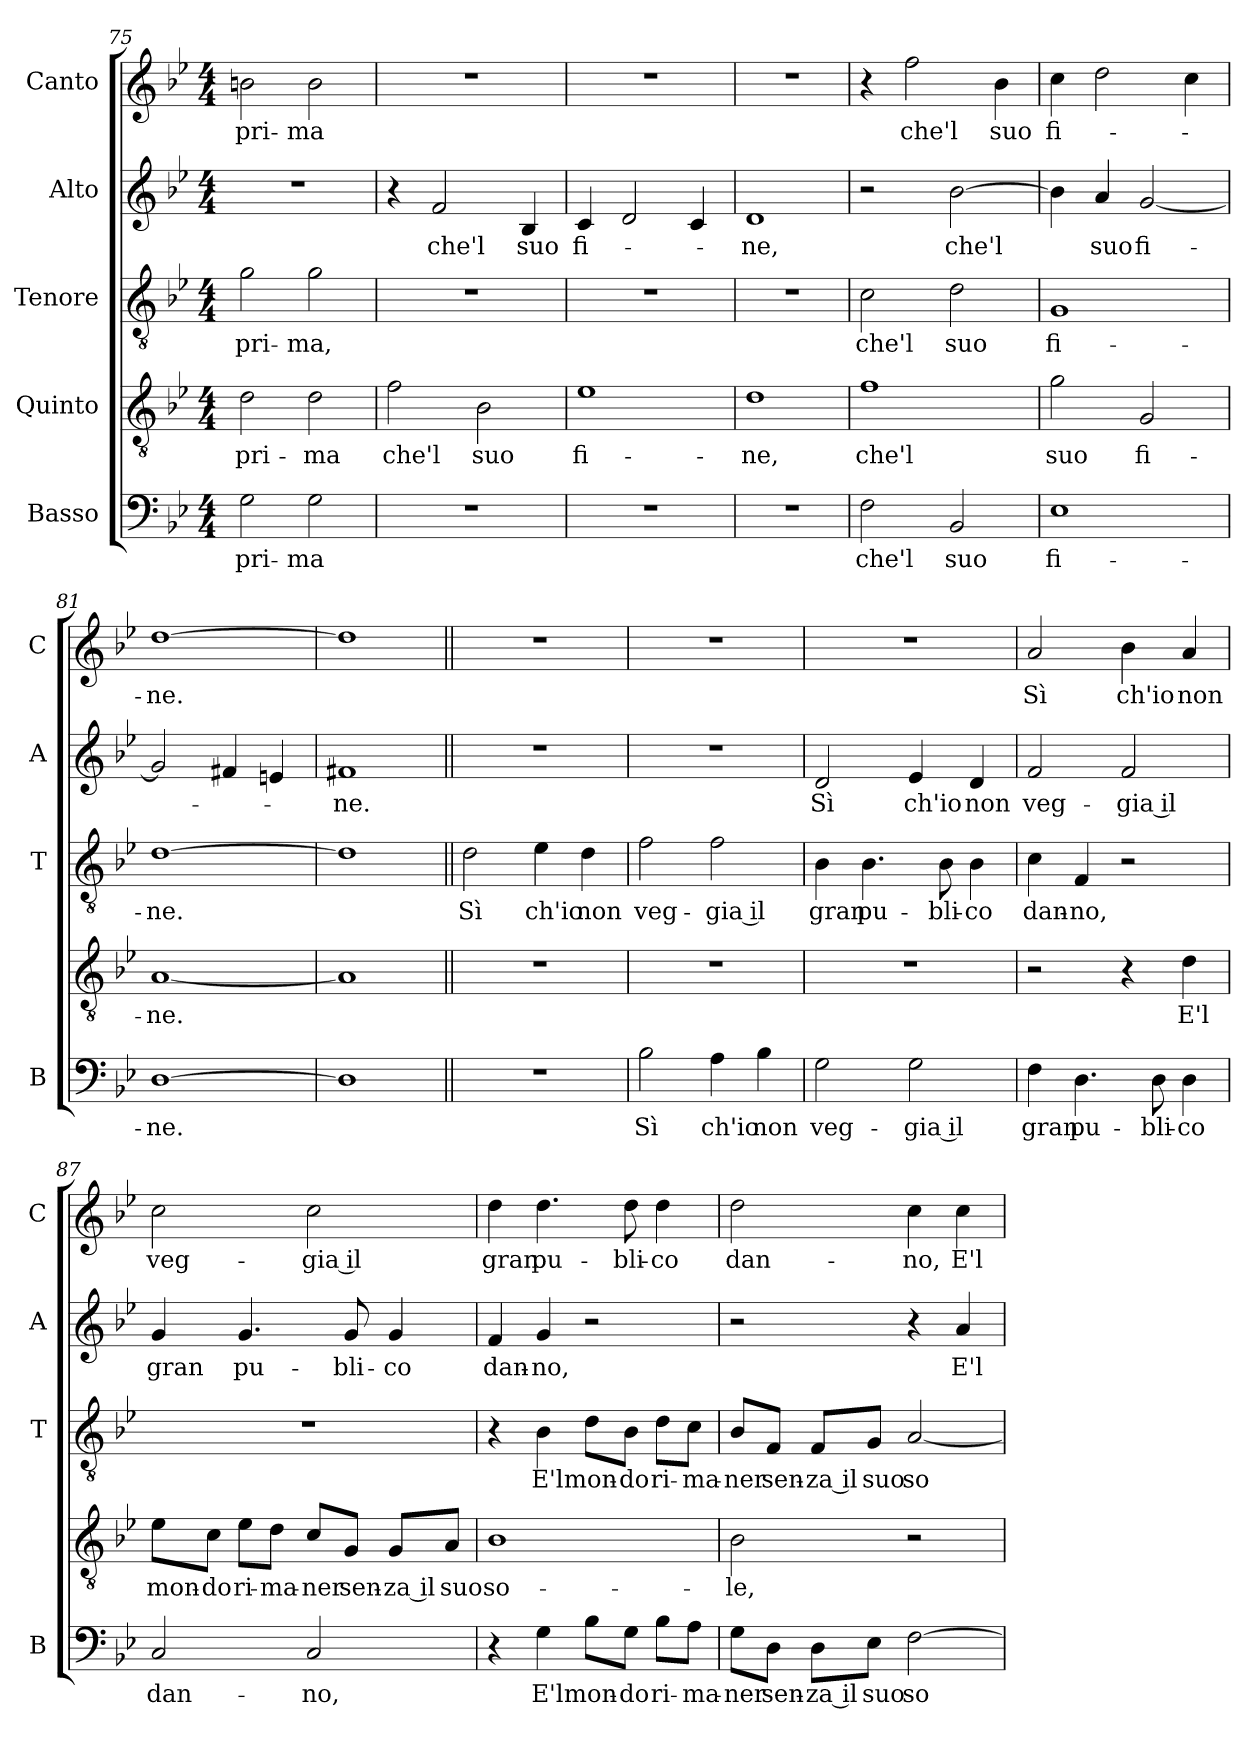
**kern	**text	**kern	**text	**kern	**text	**kern	**text	**kern	**text
*part5	*part5	*part4	*part4	*part3	*part3	*part2	*part2	*part1	*part1
*staff5	*staff5	*staff4	*staff4	*staff3	*staff3	*staff2	*staff2	*staff1	*staff1
*I"Basso	*	*I"Quinto	*	*I"Tenore	*	*I"Alto	*	*I"Canto	*
*I'B	*	*	*	*I'T	*	*I'A	*	*I'C	*
*clefF4	*	*clefGv2	*	*clefGv2	*	*clefG2	*	*clefG2	*
*k[b-e-]	*	*k[b-e-]	*	*k[b-e-]	*	*k[b-e-]	*	*k[b-e-]	*
*B-:	*	*B-:	*	*B-:	*	*B-:	*	*B-:	*
*M4/4	*	*M4/4	*	*M4/4	*	*M4/4	*	*M4/4	*
=75	=75	=75	=75	=75	=75	=75	=75	=75	=75
!	!LO:LY:b	!	!LO:LY:b	!	!LO:LY:b	!	!	!	!LO:LY:b
2G\	pri-	2d\	pri-	2g\	pri-	1r	.	2bn\	pri-
!	!LO:LY:b	!	!LO:LY:b	!	!LO:LY:b	!	!	!	!LO:LY:b
2G\	-ma	2d\	-ma	2g\	-ma,	.	.	2b\	-ma
!!LO:LB:g=z
=76	=76	=76	=76	=76	=76	=76	=76	=76	=76
!	!	!	!LO:LY:b	!	!	!	!	!	!
1r	.	2f\	che'l	1r	.	4r	.	1r	.
!	!	!	!	!	!	!	!LO:LY:b	!	!
.	.	.	.	.	.	2f/	che'l	.	.
!	!	!	!LO:LY:b	!	!	!	!	!	!
.	.	2B-\	suo	.	.	.	.	.	.
!	!	!	!	!	!	!	!LO:LY:b	!	!
.	.	.	.	.	.	4B-/	suo	.	.
=77	=77	=77	=77	=77	=77	=77	=77	=77	=77
!	!	!	!LO:LY:b	!	!	!	!LO:LY:b	!	!
1r	.	1e-	fi-	1r	.	4c/	fi-	1r	.
.	.	.	.	.	.	2d/	.	.	.
.	.	.	.	.	.	4c/	.	.	.
=78	=78	=78	=78	=78	=78	=78	=78	=78	=78
!	!	!	!LO:LY:b	!	!	!	!LO:LY:b	!	!
1r	.	1d	-ne,	1r	.	1d	-ne,	1r	.
=79	=79	=79	=79	=79	=79	=79	=79	=79	=79
!	!LO:LY:b	!	!LO:LY:b	!	!LO:LY:b	!	!	!	!
2F\	che'l	1f	che'l	2c\	che'l	2r	.	4r	.
!	!	!	!	!	!	!	!	!	!LO:LY:b
.	.	.	.	.	.	.	.	2ff\	che'l
!	!LO:LY:b	!	!	!	!LO:LY:b	!	!LO:LY:b	!	!
2BB-/	suo	.	.	2d\	suo	[2b-\	che'l	.	.
!	!	!	!	!	!	!	!	!	!LO:LY:b
.	.	.	.	.	.	.	.	4b-\	suo
=80	=80	=80	=80	=80	=80	=80	=80	=80	=80
!	!LO:LY:b	!	!LO:LY:b	!	!LO:LY:b	!	!	!	!LO:LY:b
1E-	fi-	2g\	suo	1G	fi-	4b-\]	.	4cc\	fi-
!	!	!	!	!	!	!	!LO:LY:b	!	!
.	.	.	.	.	.	4a/	suo	2dd\	.
!	!	!	!LO:LY:b	!	!	!	!LO:LY:b	!	!
.	.	2G/	fi-	.	.	[2g/	fi-	.	.
.	.	.	.	.	.	.	.	4cc\	.
=81	=81	=81	=81	=81	=81	=81	=81	=81	=81
!	!LO:LY:b	!	!LO:LY:b	!	!LO:LY:b	!	!	!	!LO:LY:b
[1D	-ne.	[1A	-ne.	[1d	-ne.	2g/]	.	[1dd	-ne.
.	.	.	.	.	.	4f#X/	.	.	.
.	.	.	.	.	.	4en/	.	.	.
=82	=82	=82	=82	=82	=82	=82	=82	=82	=82
!	!	!	!	!	!	!	!LO:LY:b	!	!
1D]	.	1A]	.	1d]	.	1f#X	-ne.	1dd]	.
!!LO:PB:g=z
=83||	=83||	=83||	=83||	=83||	=83||	=83||	=83||	=83||	=83||
!	!	!	!	!	!LO:LY:b	!	!	!	!
1r	.	1r	.	2d\	Sì	1r	.	1r	.
!	!	!	!	!	!LO:LY:b	!	!	!	!
.	.	.	.	4e-\	ch'io	.	.	.	.
!	!	!	!	!	!LO:LY:b	!	!	!	!
.	.	.	.	4d\	non	.	.	.	.
=84	=84	=84	=84	=84	=84	=84	=84	=84	=84
!	!LO:LY:b	!	!	!	!LO:LY:b	!	!	!	!
2B-\	Sì	1r	.	2f\	veg-	1r	.	1r	.
!	!LO:LY:b	!	!	!	!LO:LY:b	!	!	!	!
4A\	ch'io	.	.	2f\	-gia il	.	.	.	.
!	!LO:LY:b	!	!	!	!	!	!	!	!
4B-\	non	.	.	.	.	.	.	.	.
=85	=85	=85	=85	=85	=85	=85	=85	=85	=85
!	!LO:LY:b	!	!	!	!LO:LY:b	!	!LO:LY:b	!	!
2G\	veg-	1r	.	4B-\	gran	2d/	Sì	1r	.
!	!	!	!	!	!LO:LY:b	!	!	!	!
.	.	.	.	4.B-\	pu-	.	.	.	.
!	!LO:LY:b	!	!	!	!	!	!LO:LY:b	!	!
2G\	-gia il	.	.	.	.	4e-/	ch'io	.	.
!	!	!	!	!	!LO:LY:b	!	!	!	!
.	.	.	.	8B-\	-bli-	.	.	.	.
!	!	!	!	!	!LO:LY:b	!	!LO:LY:b	!	!
.	.	.	.	4B-\	-co	4d/	non	.	.
=86	=86	=86	=86	=86	=86	=86	=86	=86	=86
!	!LO:LY:b	!	!	!	!LO:LY:b	!	!LO:LY:b	!	!LO:LY:b
4F\	gran	2r	.	4c\	dan-	2f/	veg-	2a/	Sì
!	!LO:LY:b	!	!	!	!LO:LY:b	!	!	!	!
4.D\	pu-	.	.	4F/	-no,	.	.	.	.
!	!	!	!	!	!	!	!LO:LY:b	!	!LO:LY:b
.	.	4r	.	2r	.	2f/	-gia il	4b-\	ch'io
!	!LO:LY:b	!	!	!	!	!	!	!	!
8D\	-bli-	.	.	.	.	.	.	.	.
!	!LO:LY:b	!	!LO:LY:b	!	!	!	!	!	!LO:LY:b
4D\	-co	4d\	E'l	.	.	.	.	4a/	non
=87	=87	=87	=87	=87	=87	=87	=87	=87	=87
!	!LO:LY:b	!	!LO:LY:b	!	!	!	!LO:LY:b	!	!LO:LY:b
2C/	dan-	8e-\L	mon-	1r	.	4g/	gran	2cc\	veg-
!	!	!	!LO:LY:b	!	!	!	!	!	!
.	.	8c\J	-do	.	.	.	.	.	.
!	!	!	!LO:LY:b	!	!	!	!LO:LY:b	!	!
.	.	8e-\L	ri-	.	.	4.g/	pu-	.	.
!	!	!	!LO:LY:b	!	!	!	!	!	!
.	.	8d\J	-ma-	.	.	.	.	.	.
!	!LO:LY:b	!	!LO:LY:b	!	!	!	!	!	!LO:LY:b
2C/	-no,	8c/L	-ner	.	.	.	.	2cc\	-gia il
!	!	!	!LO:LY:b	!	!	!	!LO:LY:b	!	!
.	.	8G/J	sen-	.	.	8g/	-bli-	.	.
!	!	!	!LO:LY:b	!	!	!	!LO:LY:b	!	!
.	.	8G/L	-za il	.	.	4g/	-co	.	.
!	!	!	!LO:LY:b	!	!	!	!	!	!
.	.	8A/J	suo	.	.	.	.	.	.
=88	=88	=88	=88	=88	=88	=88	=88	=88	=88
!	!	!	!LO:LY:b	!	!	!	!LO:LY:b	!	!LO:LY:b
4r	.	1B-	so-	4r	.	4f/	dan-	4dd\	gran
!	!LO:LY:b	!	!	!	!LO:LY:b	!	!LO:LY:b	!	!LO:LY:b
4G\	E'l	.	.	4B-\	E'l	4g/	-no,	4.dd\	pu-
!	!LO:LY:b	!	!	!	!LO:LY:b	!	!	!	!
8B-\L	mon-	.	.	8d\L	mon-	2r	.	.	.
!	!LO:LY:b	!	!	!	!LO:LY:b	!	!	!	!LO:LY:b
8G\J	-do	.	.	8B-\J	-do	.	.	8dd\	-bli-
!	!LO:LY:b	!	!	!	!LO:LY:b	!	!	!	!LO:LY:b
8B-\L	ri-	.	.	8d\L	ri-	.	.	4dd\	-co
!	!LO:LY:b	!	!	!	!LO:LY:b	!	!	!	!
8A\J	-ma-	.	.	8c\J	-ma-	.	.	.	.
!!LO:LB:g=z
=89	=89	=89	=89	=89	=89	=89	=89	=89	=89
!	!LO:LY:b	!	!LO:LY:b	!	!LO:LY:b	!	!	!	!LO:LY:b
8G\L	-ner	2B-\	-le,	8B-/L	-ner	2r	.	2dd\	dan-
!	!LO:LY:b	!	!	!	!LO:LY:b	!	!	!	!
8D\J	sen-	.	.	8F/J	sen-	.	.	.	.
!	!LO:LY:b	!	!	!	!LO:LY:b	!	!	!	!
8D\L	-za il	.	.	8F/L	-za il	.	.	.	.
!	!LO:LY:b	!	!	!	!LO:LY:b	!	!	!	!
8E-\J	suo	.	.	8G/J	suo	.	.	.	.
!	!LO:LY:b	!	!	!	!LO:LY:b	!	!	!	!LO:LY:b
[2F\	so-	2r	.	[2A/	so-	4r	.	4cc\	-no,
!	!	!	!	!	!	!	!LO:LY:b	!	!LO:LY:b
.	.	.	.	.	.	4a/	E'l	4cc\	E'l
=	=	=	=	=	=	=	=	=	=
*-	*-	*-	*-	*-	*-	*-	*-	*-	*-
